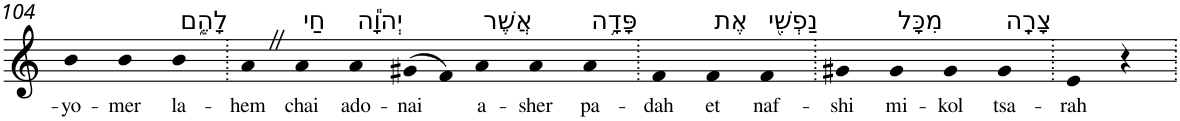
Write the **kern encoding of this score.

**kern	**text
*part1	*part1
*staff1	*staff1
*I"Piano	*
*I'Pno	*
!!LO:PB:g=z
*clefG2	*
*k[]	*
=104	=104
!	!LO:LY:b
4b	-yo-
!	!LO:LY:b
4b	-mer
!LO:TX:a:t=לָהֶ֑ם	!
!	!LO:LY:b
4b	la-
=105.	=105.
!	!LO:LY:b
4aZ	-hem
!LO:TX:a:t=חַי	!
!	!LO:LY:b
4a	chai
!LO:TX:a:t=יְהוָ֕ה	!
!	!LO:LY:b
4a	ado-
!	!LO:LY:b
(>8g#X	-nai
8f)	.
!LO:TX:a:t=אֲשֶׁר	!
!	!LO:LY:b
4a	a-
!	!LO:LY:b
4a	-sher
!LO:TX:a:t=פָּדָ֥ה	!
!	!LO:LY:b
4a	pa-
=106.	=106.
!	!LO:LY:b
4f	-dah
!LO:TX:a:t=אֶת	!
!	!LO:LY:b
4f	et
!LO:TX:a:t=נַפְשִׁ֖י	!
!	!LO:LY:b
4f	naf-
=107.	=107.
!	!LO:LY:b
4g#X	-shi
!LO:TX:a:t=מִכָּל	!
!	!LO:LY:b
4g#	mi-
!	!LO:LY:b
4g#	-kol
!LO:TX:a:t=צָרָֽה	!
!	!LO:LY:b
4g#	tsa-
=108.	=108.
!	!LO:LY:b
4e	-rah
4r	.
=.	=.
*-	*-
